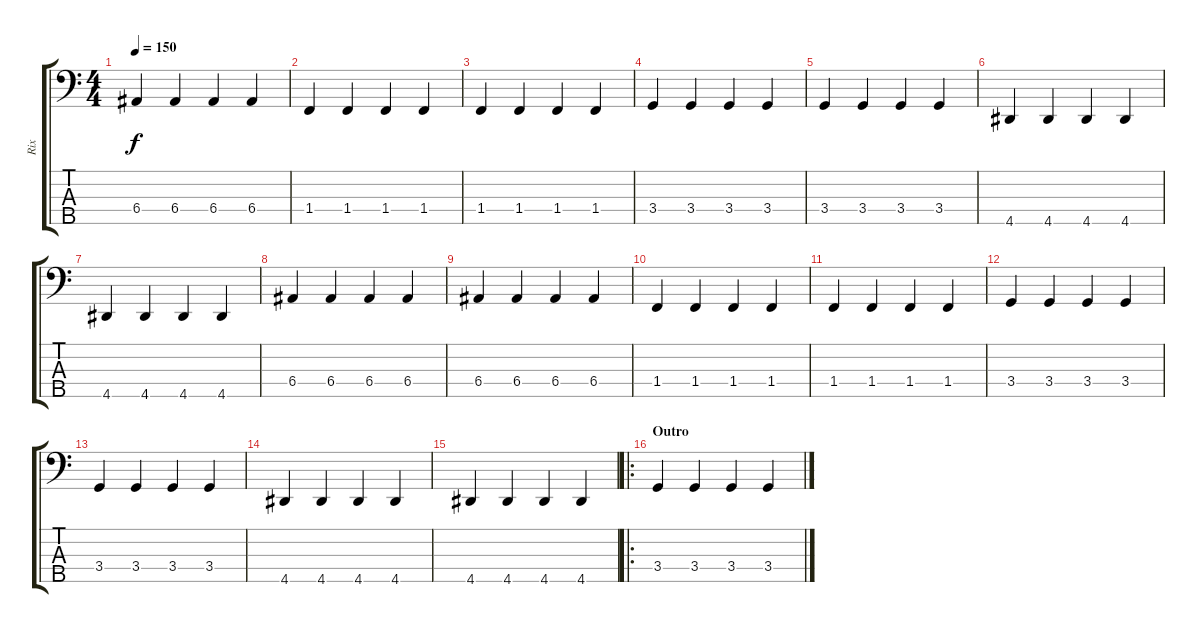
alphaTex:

\track ("Rix" "Rix") {instrument electricbasspick}
\staff {score tabs}
\tuning (G2 D2 A1 E1 B0) {hide}
\ts (4 4)
\tempo 150
\clef f4
\ks c
6.4.4{dy f} 6.4.4 6.4.4 6.4.4 |
1.4.4 1.4.4 1.4.4 1.4.4 |
1.4.4 1.4.4 1.4.4 1.4.4 |
3.4.4 3.4.4 3.4.4 3.4.4 |
3.4.4 3.4.4 3.4.4 3.4.4 |
4.5.4 4.5.4 4.5.4 4.5.4 |
4.5.4 4.5.4 4.5.4 4.5.4 |
6.4.4 6.4.4 6.4.4 6.4.4 |
6.4.4 6.4.4 6.4.4 6.4.4 |
1.4.4 1.4.4 1.4.4 1.4.4 |
1.4.4 1.4.4 1.4.4 1.4.4 |
3.4.4 3.4.4 3.4.4 3.4.4 |
3.4.4 3.4.4 3.4.4 3.4.4 |
4.5.4 4.5.4 4.5.4 4.5.4 |
4.5.4 4.5.4 4.5.4 4.5.4 |
\ro
\section ("" "Outro")
3.4.4 3.4.4 3.4.4 3.4.4
